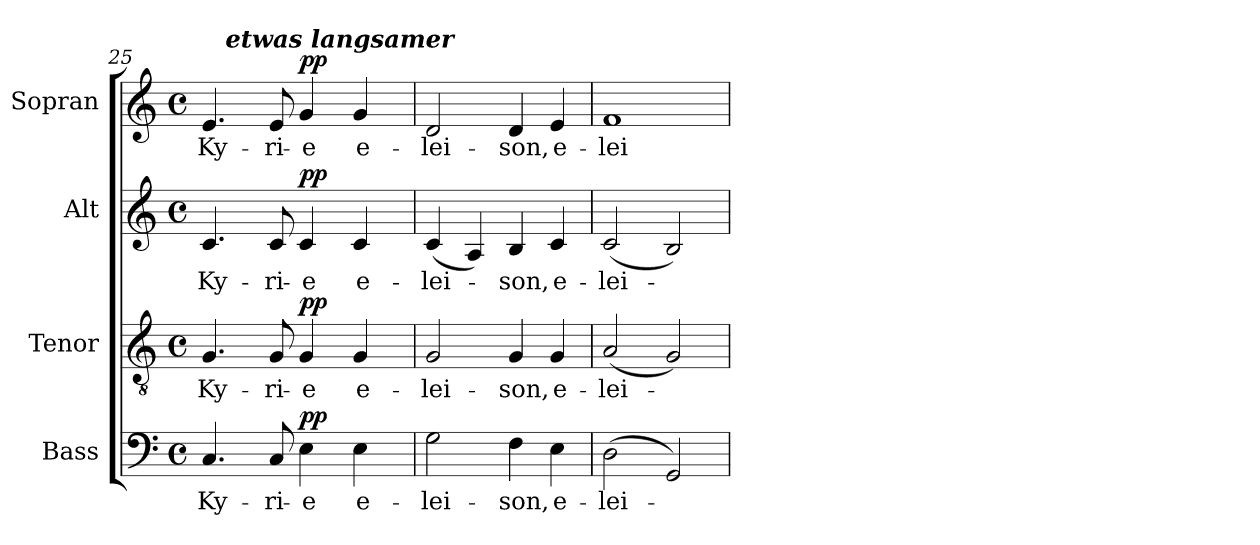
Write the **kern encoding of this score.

**kern	**text	**dynam	**kern	**text	**dynam	**kern	**text	**dynam	**kern	**text	**dynam
*part4	*part4	*part4	*part3	*part3	*part3	*part2	*part2	*part2	*part1	*part1	*part1
*staff4	*staff4	*staff4	*staff3	*staff3	*staff3	*staff2	*staff2	*staff2	*staff1	*staff1	*staff1
*I"Bass	*	*	*I"Tenor	*	*	*I"Alt	*	*	*I"Sopran	*	*
*I'B.	*	*	*I'T.	*	*	*I'A.	*	*	*I'S.	*	*
*clefF4	*	*	*clefGv2	*	*	*clefG2	*	*	*clefG2	*	*
*k[]	*	*	*k[]	*	*	*k[]	*	*	*k[]	*	*
*C:	*	*	*C:	*	*	*C:	*	*	*C:	*	*
*M4/4	*	*	*M4/4	*	*	*M4/4	*	*	*M4/4	*	*
*met(c)	*	*	*met(c)	*	*	*met(c)	*	*	*met(c)	*	*
=25	=25	=25	=25	=25	=25	=25	=25	=25	=25	=25	=25
!	!LO:LY:b	!	!	!LO:LY:b	!	!	!LO:LY:b	!	!	!LO:LY:b	!
*	*	*	*	*	*	*	*	*	*^	*	*
4.C/	Ky-	.	4.G/	Ky-	.	4.c/	Ky-	.	4.e/	16.ryy	Ky-	.
!	!	!	!	!	!	!	!	!	!	!LO:TX:a:Bi:t=etwas langsamer	!	!
.	.	.	.	.	.	.	.	.	.	2ryy	.	.
!	!LO:LY:b	!	!	!LO:LY:b	!	!	!LO:LY:b	!	!	!	!LO:LY:b	!
8C/	-ri-	.	8G/	-ri-	.	8c/	-ri-	.	8e/	.	-ri-	.
!	!LO:LY:b	!LO:DY:a	!	!LO:LY:b	!LO:DY:a	!	!LO:LY:b	!LO:DY:a	!	!	!LO:LY:b	!LO:DY:a
4E\	-e	pp	4G/	-e	pp	4c/	-e	pp	4g/	.	-e	pp
.	.	.	.	.	.	.	.	.	.	4ryy	.	.
!	!LO:LY:b	!	!	!LO:LY:b	!	!	!LO:LY:b	!	!	!	!LO:LY:b	!
4E\	e-	.	4G/	e-	.	4c/	e-	.	4g/	.	e-	.
.	.	.	.	.	.	.	.	.	.	8ryy	.	.
.	.	.	.	.	.	.	.	.	.	32ryy	.	.
=26	=26	=26	=26	=26	=26	=26	=26	=26	=26	=26	=26	=26
!	!LO:LY:b	!	!	!LO:LY:b	!	!	!LO:LY:b	!	!	!	!LO:LY:b	!
*	*	*	*	*	*	*	*	*	*v	*v	*	*
2G\	-lei-	.	2G/	-lei-	.	(<4c/	-lei-	.	2d/	-lei-	.
.	.	.	.	.	.	4A/)	.	.	.	.	.
!	!LO:LY:b	!	!	!LO:LY:b	!	!	!LO:LY:b	!	!	!LO:LY:b	!
4F\	-son,	.	4G/	-son,	.	4B/	-son,	.	4d/	-son,	.
!	!LO:LY:b	!	!	!LO:LY:b	!	!	!LO:LY:b	!	!	!LO:LY:b	!
4E\	e-	.	4G/	e-	.	4c/	e-	.	4e/	e-	.
=27	=27	=27	=27	=27	=27	=27	=27	=27	=27	=27	=27
!	!LO:LY:b	!	!	!LO:LY:b	!	!	!LO:LY:b	!	!	!LO:LY:b	!
(>2D\	-lei-	.	(<2A/	-lei-	.	(<2c/	-lei-	.	1f	-lei-	.
2GG/)	.	.	2G/)	.	.	2B/)	.	.	.	.	.
=	=	=	=	=	=	=	=	=	=	=	=
*-	*-	*-	*-	*-	*-	*-	*-	*-	*-	*-	*-
